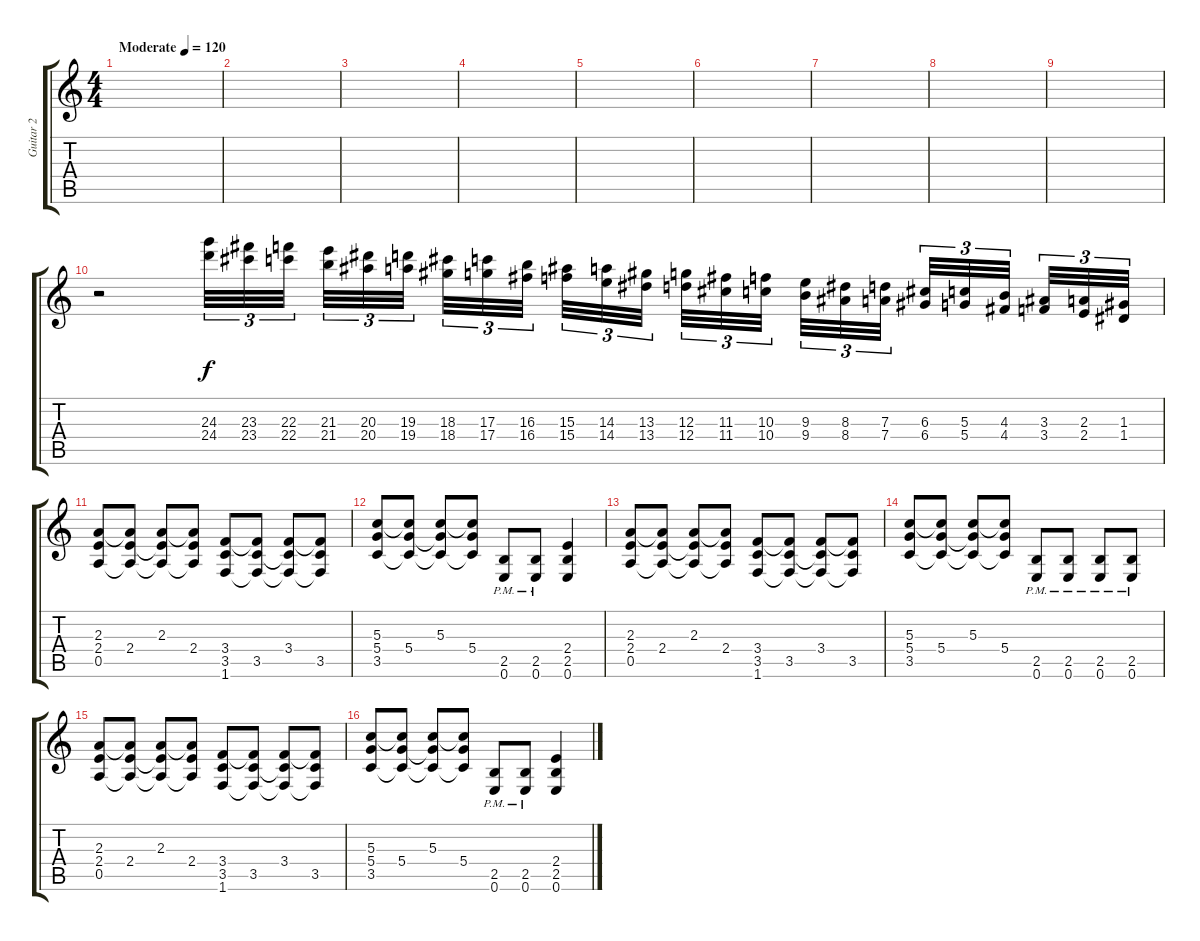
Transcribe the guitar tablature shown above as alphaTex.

\track ("Guitar 2" "Guitar 2") {instrument distortionguitar}
\staff {score tabs}
\tuning (E4 B3 G3 D3 A2 E2) {hide}
\ts (4 4)
\tempo (120 "Moderate")
\clef g2
\ks c
|
|
|
|
|
|
|
|
|
r.2 (24.3 24.4).32{tu (3 2) instrument guitarharmonics} (23.3 23.4).32{tu (3 2)} (22.3 22.4).32{tu (3 2) beam splitsecondary} (21.3 21.4).32{tu (3 2)} (20.3 20.4).32{tu (3 2)} (19.3 19.4).32{tu (3 2) beam splitsecondary} (18.3 18.4).32{tu (3 2)} (17.3 17.4).32{tu (3 2)} (16.3 16.4).32{tu (3 2) beam splitsecondary} (15.3 15.4).32{tu (3 2)} (14.3 14.4).32{tu (3 2)} (13.3 13.4).32{tu (3 2)} (12.3 12.4).32{tu (3 2)} (11.3 11.4).32{tu (3 2)} (10.3 10.4).32{tu (3 2) beam splitsecondary} (9.3 9.4).32{tu (3 2)} (8.3 8.4).32{tu (3 2)} (7.3 7.4).32{tu (3 2) beam splitsecondary} (6.3 6.4).32{tu (3 2)} (5.3 5.4).32{tu (3 2)} (4.3 4.4).32{tu (3 2) beam splitsecondary} (3.3 3.4).32{tu (3 2)} (2.3 2.4).32{tu (3 2)} (1.3 1.4).32{tu (3 2)} |
(2.3 2.4 0.5).8{instrument distortionguitar} (2.3{t} 2.4 0.5{t}).8 (2.3 2.4{t} 0.5{t}).8 (2.3{t} 2.4 0.5{t}).8 (3.4 3.5 1.6).8 (3.4{t} 3.5 1.6{t}).8 (3.4 3.5{t} 1.6{t}).8 (3.4{t} 3.5 1.6{t}).8 |
(5.3 5.4 3.5).8 (5.3{t} 5.4 3.5{t}).8 (5.3 5.4{t} 3.5{t}).8 (5.3{t} 5.4 3.5{t}).8 (2.5{pm} 0.6{pm}).8 (2.5{pm} 0.6{pm}).8 (2.4 2.5 0.6).4 |
(2.3 2.4 0.5).8 (2.3{t} 2.4 0.5{t}).8 (2.3 2.4{t} 0.5{t}).8 (2.3{t} 2.4 0.5{t}).8 (3.4 3.5 1.6).8 (3.4{t} 3.5 1.6{t}).8 (3.4 3.5{t} 1.6{t}).8 (3.4{t} 3.5 1.6{t}).8 |
(5.3 5.4 3.5).8 (5.3{t} 5.4 3.5{t}).8 (5.3 5.4{t} 3.5{t}).8 (5.3{t} 5.4 3.5{t}).8 (2.5{pm} 0.6{pm}).8 (2.5{pm} 0.6{pm}).8 (2.5{pm} 0.6{pm}).8 (2.5{pm} 0.6{pm}).8 |
(2.3 2.4 0.5).8{instrument distortionguitar} (2.3{t} 2.4 0.5{t}).8 (2.3 2.4{t} 0.5{t}).8 (2.3{t} 2.4 0.5{t}).8 (3.4 3.5 1.6).8 (3.4{t} 3.5 1.6{t}).8 (3.4 3.5{t} 1.6{t}).8 (3.4{t} 3.5 1.6{t}).8 |
(5.3 5.4 3.5).8 (5.3{t} 5.4 3.5{t}).8 (5.3 5.4{t} 3.5{t}).8 (5.3{t} 5.4 3.5{t}).8 (2.5{pm} 0.6{pm}).8 (2.5{pm} 0.6{pm}).8 (2.4 2.5 0.6).4
